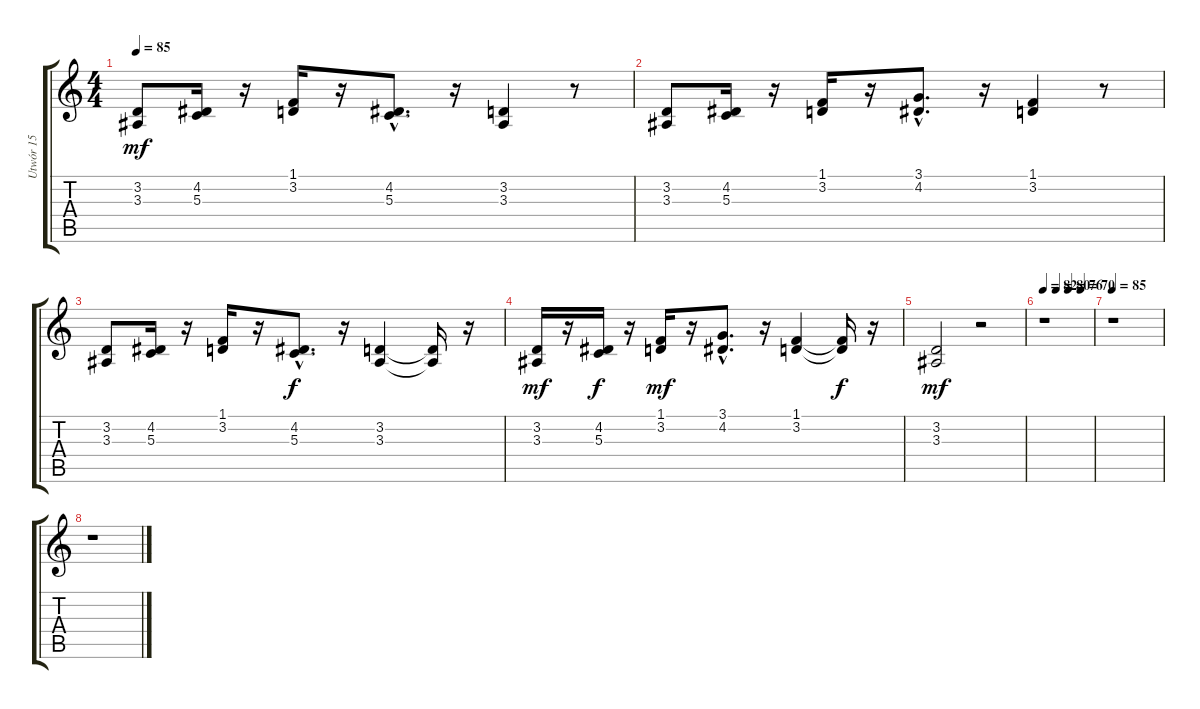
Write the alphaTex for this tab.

\track ("Utwór 15" "Utwór 15") {instrument flute}
\staff {score tabs}
\tuning (E4 B3 G3 D3 A2 E2) {hide}
\ts (4 4)
\tempo 85
\clef g2
\ks c
(3.2 3.3).8{dy mf} (4.2 5.3).16 r.16 (1.1 3.2).16 r.16 (4.2{hac} 5.3{hac}).8{d} r.16 (3.2 3.3).4 r.8 |
(3.2 3.3).8 (4.2 5.3).16 r.16 (1.1 3.2).16 r.16 (3.1{hac} 4.2{hac}).8{d} r.16 (1.1 3.2).4 r.8 |
(3.2 3.3).8 (4.2 5.3).16 r.16 (1.1 3.2).16 r.16 (4.2{hac} 5.3{hac}).8{d dy f} r.16 (3.2 3.3).4 (3.2{t} 3.3{t}).16 r.16 |
(3.2 3.3).16{dy mf} r.16 (4.2 5.3).16{dy f} r.16 (1.1 3.2).16{dy mf} r.16 (3.1{hac} 4.2{hac}).8{d} r.16 (1.1 3.2).4 (1.1{t} 3.2{t}).16{dy f} r.16 |
(3.2 3.3).2{dy mf} r.2 |
\tempo 82
\tempo (80 0.2604166666666667)
\tempo (76 0.5104166666666666)
\tempo (70 0.7604166666666666)
r.1 |
\tempo 85
r.1 |
r.1
